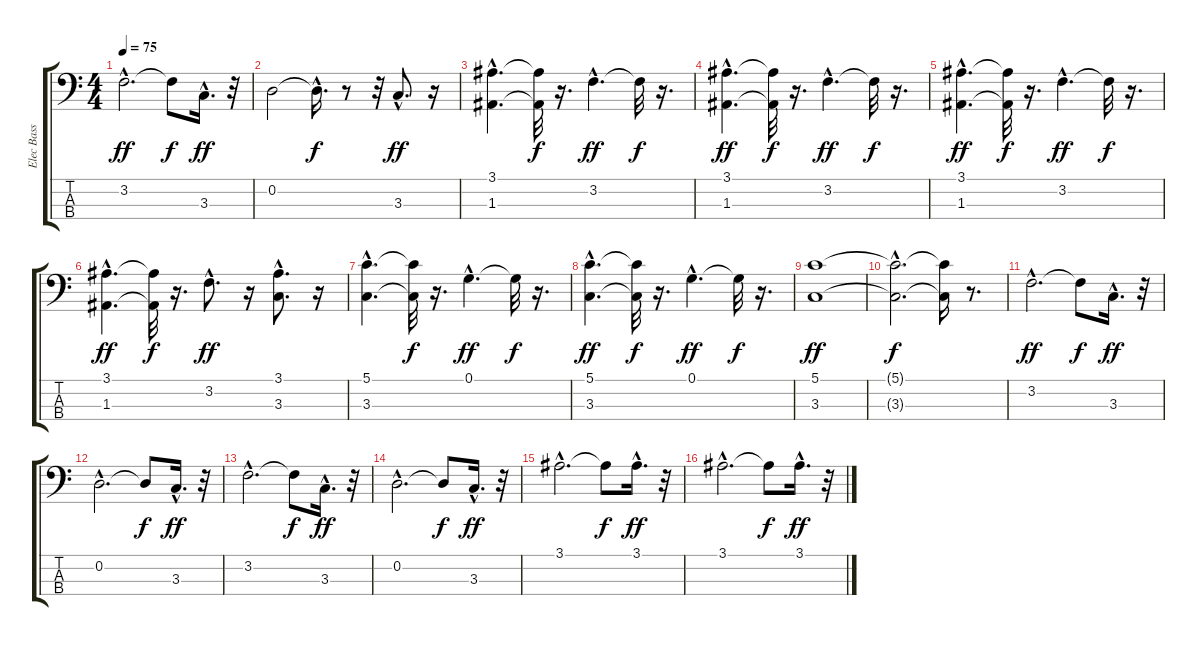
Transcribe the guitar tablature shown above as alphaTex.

\track ("Elec Bass (finger)" "Elec Bass ") {instrument electricbassfinger}
\staff {score tabs}
\tuning (G2 D2 A1 E1) {hide}
\ts (4 4)
\tempo 75
\clef f4
\ks c
3.2{hac}.2{d dy ff} 3.2{t}.8{dy f} 3.3{hac}.16{d dy ff} r.32 |
0.2.2{balance 8} 0.2{hac t}.16{d dy f} r.8 r.32 3.3{hac}.8{d dy ff} r.16 |
(3.1{hac} 1.3{hac}).4{d} (3.1{t} 1.3{t}).32{dy f} r.16{d} 3.2{hac}.4{d dy ff} 3.2{t}.32{dy f} r.16{d} |
(3.1{hac} 1.3{hac}).4{d dy ff} (3.1{t} 1.3{t}).32{dy f} r.16{d} 3.2{hac}.4{d dy ff} 3.2{t}.32{dy f} r.16{d} |
(3.1{hac} 1.3{hac}).4{d dy ff} (3.1{t} 1.3{t}).32{dy f} r.16{d} 3.2{hac}.4{d dy ff} 3.2{t}.32{dy f} r.16{d} |
(3.1{hac} 1.3{hac}).4{d dy ff} (3.1{t} 1.3{t}).32{dy f} r.16{d} 3.2{hac}.8{d dy ff} r.16 (3.1{hac} 3.3{hac}).8{d} r.16 |
(5.1{hac} 3.3{hac}).4{d} (5.1{t} 3.3{t}).32{dy f} r.16{d} 0.1{hac}.4{d dy ff} 0.1{t}.32{dy f} r.16{d} |
(5.1{hac} 3.3{hac}).4{d dy ff} (5.1{t} 3.3{t}).32{dy f} r.16{d} 0.1{hac}.4{d dy ff} 0.1{t}.32{dy f} r.16{d} |
(5.1 3.3).1{dy ff} |
(5.1{hac t} 3.3{hac t}).2{d dy f} (5.1{t} 3.3{t}).16 r.8{d} |
3.2{hac}.2{d dy ff balance 12} 3.2{t}.8{dy f} 3.3{hac}.16{d dy ff} r.32 |
0.2{hac}.2{d} 0.2{t}.8{dy f} 3.3{hac}.16{d dy ff} r.32 |
3.2{hac}.2{d} 3.2{t}.8{dy f} 3.3{hac}.16{d dy ff} r.32 |
0.2{hac}.2{d} 0.2{t}.8{dy f} 3.3{hac}.16{d dy ff} r.32 |
3.1{hac}.2{d balance 8} 3.1{t}.8{dy f} 3.1{hac}.16{d dy ff} r.32 |
3.1{hac}.2{d} 3.1{t}.8{dy f} 3.1{hac}.16{d dy ff} r.32
